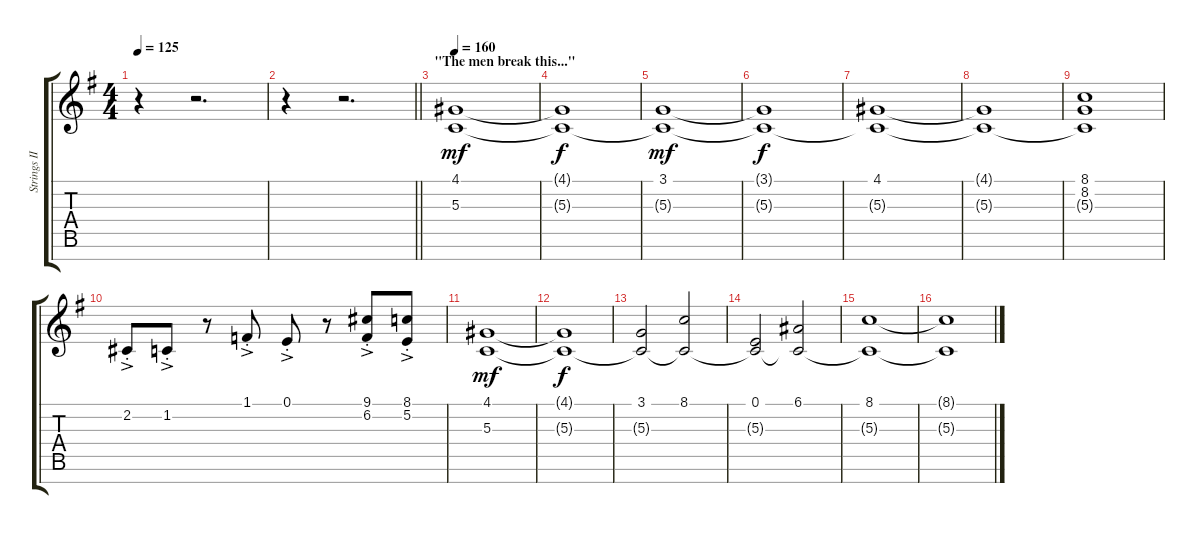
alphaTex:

\track ("Strings II" "Strings II") {instrument stringensemble1}
\staff {score tabs}
\tuning (E4 B3 G3 D3 A2 E2 B1) {hide}
\ts (4 4)
\tempo 125
\clef g2
\ks g
r.4{dy f} r.2{d} |
\barLineRight lightlight
r.4 r.2{d} |
\section ("" "\"The men break this...\"")
\tempo 160
(4.1 5.3).1{dy mf} |
(4.1{t} 5.3{t}).1{dy f} |
(3.1 5.3{t}).1{dy mf} |
(3.1{t} 5.3{t}).1{dy f} |
(4.1 5.3{t}).1 |
(4.1{t} 5.3{t}).1 |
(8.1 8.2 5.3{t}).1{volume 4} |
2.2{ac st}.8{volume 6} 1.2{ac st}.8 r.8 1.1{ac st}.8 0.1{ac st}.8 r.8 (9.1{ac st} 6.2{ac st}).8 (8.1{ac st} 5.2{ac st}).8{volume 1} |
(4.1 5.3).1{dy mf} |
(4.1{t} 5.3{t}).1{dy f} |
(3.1 5.3{t}).2 (8.1 5.3{t}).2 |
(0.1 5.3{t}).2 (6.1 5.3{t}).2 |
(8.1 5.3{t}).1 |
(8.1{t} 5.3{t}).1
